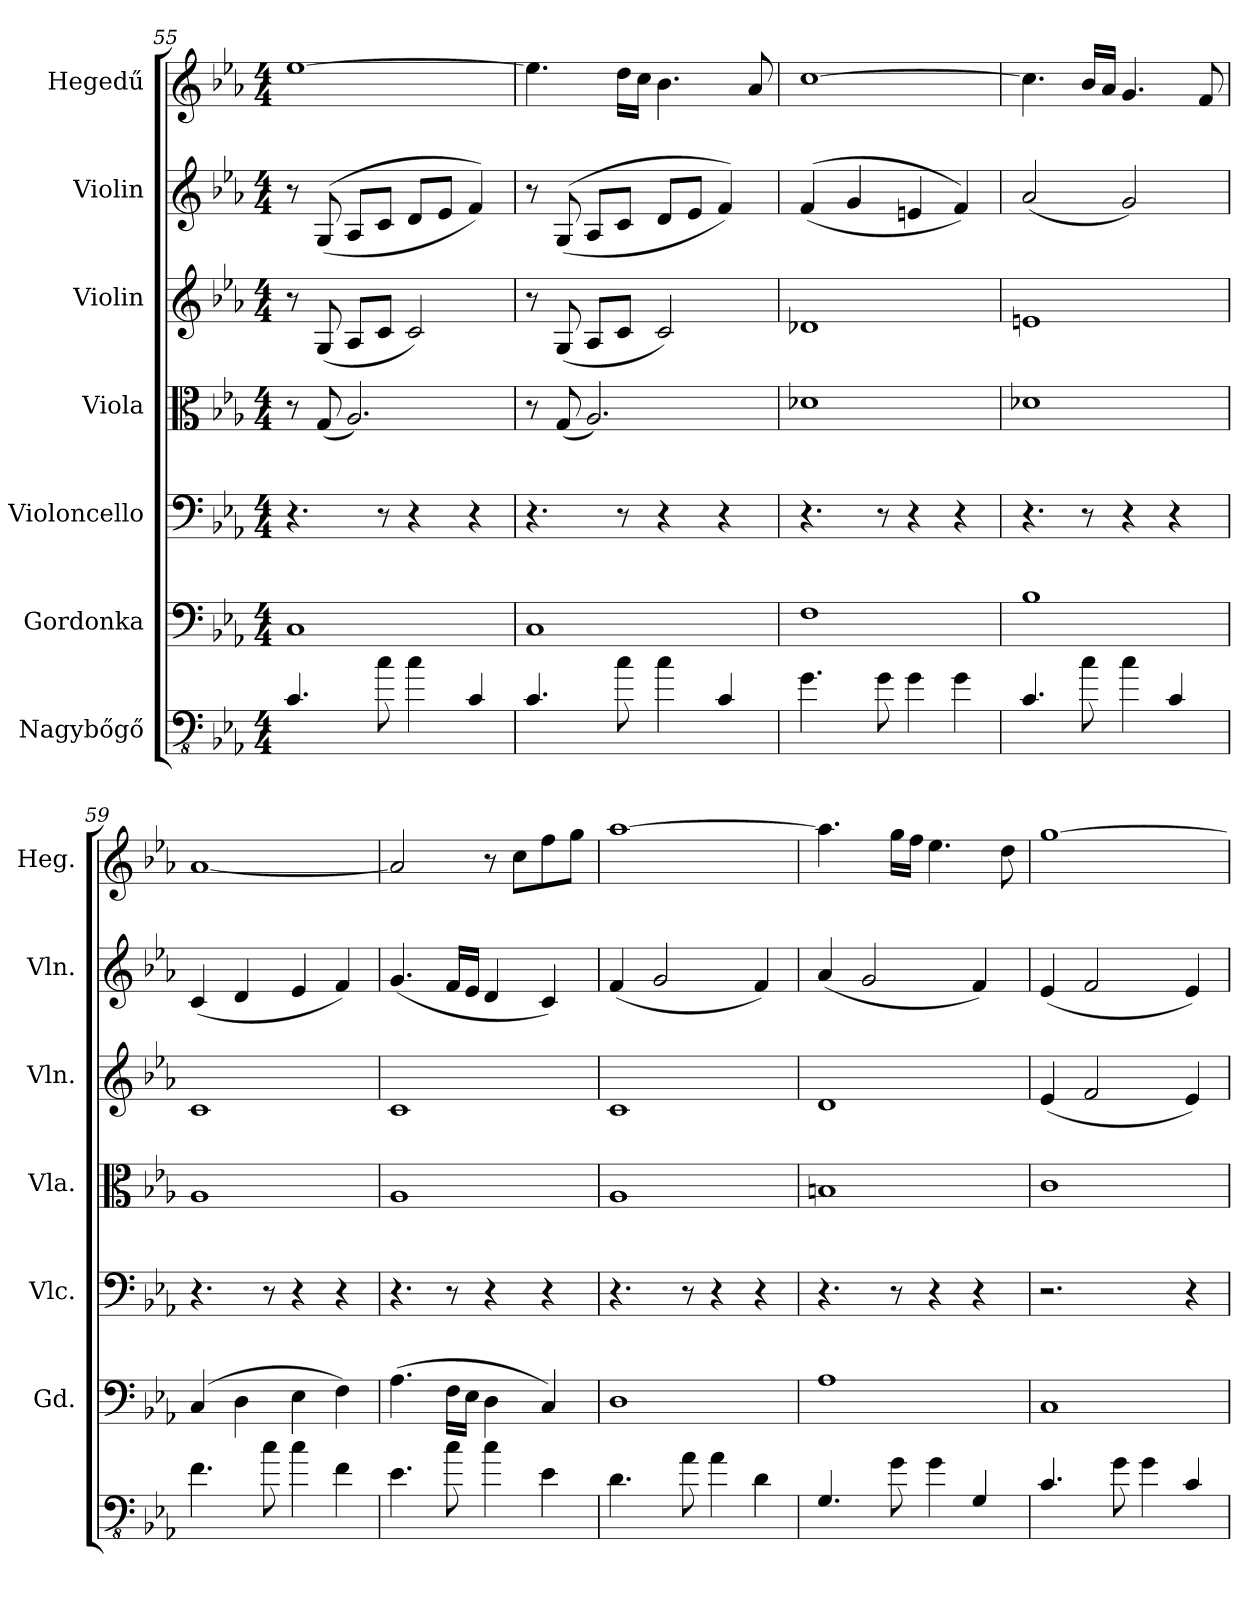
**kern	**kern	**kern	**kern	**kern	**kern	**kern
*part7	*part6	*part5	*part4	*part3	*part2	*part1
*staff7	*staff6	*staff5	*staff4	*staff3	*staff2	*staff1
*I"Nagybőgő	*I"Gordonka	*I"Violoncello	*I"Viola	*I"Violin	*I"Violin	*I"Hegedű
*	*I'Gd.	*I'Vlc.	*I'Vla.	*I'Vln.	*I'Vln.	*I'Heg.
*clefFv4	*clefF4	*clefF4	*clefC3	*clefG2	*clefG2	*clefG2
*ITrd7c12	*	*	*	*	*	*
*k[b-e-a-]	*k[b-e-a-]	*k[b-e-a-]	*k[b-e-a-]	*k[b-e-a-]	*k[b-e-a-]	*k[b-e-a-]
*M4/4	*M4/4	*M4/4	*M4/4	*M4/4	*M4/4	*M4/4
=55	=55	=55	=55	=55	=55	=55
4.CC/	1C	4.r	8r	8r	8r	[1ee-
.	.	.	(8G/	(8G/	((8G/	.
.	.	.	2.A-/)	8A-/L	8A-/L	.
8C\	.	8r	.	8c/J	8c/J	.
4C\	.	4r	.	2c/)	8d/L	.
.	.	.	.	.	8e-/J	.
4CC/	.	4r	.	.	4f/))	.
=56	=56	=56	=56	=56	=56	=56
4.CC/	1C	4.r	8r	8r	8r	4.ee-\]
.	.	.	(8G/	(8G/	((8G/	.
.	.	.	2.A-/)	8A-/L	8A-/L	.
8C\	.	8r	.	8c/J	8c/J	16dd\LL
.	.	.	.	.	.	16cc\JJ
4C\	.	4r	.	2c/)	8d/L	4.b-\
.	.	.	.	.	8e-/J	.
4CC/	.	4r	.	.	4f/))	.
.	.	.	.	.	.	8a-/
=57	=57	=57	=57	=57	=57	=57
4.GG\	1F	4.r	1d-X	1d-X	((4f/	[1cc
.	.	.	.	.	4g/	.
8GG\	.	8r	.	.	.	.
4GG\	.	4r	.	.	4en/	.
4GG\	.	4r	.	.	4f/))	.
=58	=58	=58	=58	=58	=58	=58
4.CC/	1B-	4.r	1d-X	1en	(2a-/	4.cc\]
8C\	.	8r	.	.	.	16b-/LL
.	.	.	.	.	.	16a-/JJ
4C\	.	4r	.	.	2g/)	4.g/
4CC/	.	4r	.	.	.	.
.	.	.	.	.	.	8f/
=59	=59	=59	=59	=59	=59	=59
4.FF\	(4C/	4.r	1A-	1c	(4c/	[1a-
.	4D\	.	.	.	4d/	.
8C\	.	8r	.	.	.	.
4C\	4E-\	4r	.	.	4e-/	.
4FF\	4F\)	4r	.	.	4f/)	.
=60	=60	=60	=60	=60	=60	=60
4.EE-\	(4.A-\	4.r	1A-	1c	(4.g/	2a-/]
8C\	16F\LL	8r	.	.	16f/LL	.
.	16E-\JJ	.	.	.	16e-/JJ	.
4C\	4D\	4r	.	.	4d/	8r
.	.	.	.	.	.	8cc\L
4EE-\	4C/)	4r	.	.	4c/)	8ff\
.	.	.	.	.	.	8gg\J
!!LO:LB:g=z
=61	=61	=61	=61	=61	=61	=61
4.DD\	1D	4.r	1A-	1c	(4f/	[1aa-
.	.	.	.	.	2g/	.
8AA-\	.	8r	.	.	.	.
4AA-\	.	4r	.	.	.	.
4DD\	.	4r	.	.	4f/)	.
=62	=62	=62	=62	=62	=62	=62
4.GGG/	1A-	4.r	1Bn	1d	(4a-/	4.aa-\]
.	.	.	.	.	2g/	.
8GG\	.	8r	.	.	.	16gg\LL
.	.	.	.	.	.	16ff\JJ
4GG\	.	4r	.	.	.	4.ee-\
4GGG/	.	4r	.	.	4f/)	.
.	.	.	.	.	.	8dd\
=63	=63	=63	=63	=63	=63	=63
4.CC/	1C	2.r	1c	(4e-/	(4e-/	[1gg
.	.	.	.	2f/	2f/	.
8GG\	.	.	.	.	.	.
4GG\	.	.	.	.	.	.
4CC/	.	4r	.	4e-/)	4e-/)	.
=	=	=	=	=	=	=
*-	*-	*-	*-	*-	*-	*-
